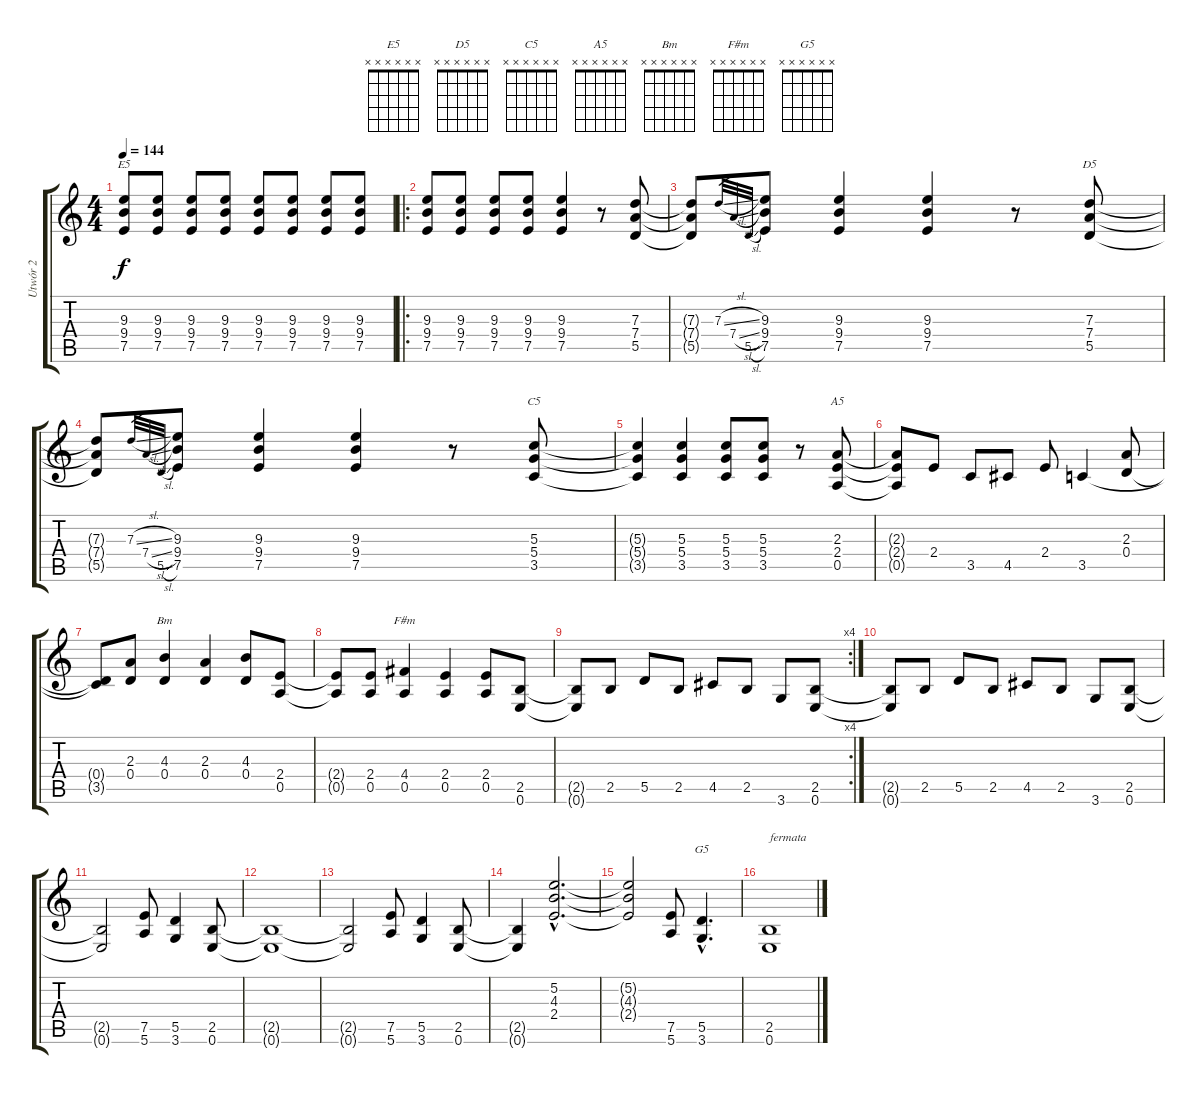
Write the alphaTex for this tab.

\track ("Utwór 2" "Utwór 2") {instrument distortionguitar}
\staff {score tabs}
\tuning (E4 B3 G3 D3 A2 E2) {hide}
\chord ("E5" x x x x x x) {firstfret 0}
\chord ("D5" x x x x x x) {firstfret 0}
\chord ("C5" x x x x x x) {firstfret 0}
\chord ("A5" x x x x x x) {firstfret 0}
\chord ("Bm" x x x x x x) {firstfret 0}
\chord ("F#m" x x x x x x) {firstfret 0}
\chord ("G5" x x x x x x) {firstfret 0}
\ts (4 4)
\tempo 144
\clef g2
\ks c
(9.3 9.4 7.5).8{ch "E5" dy f} (9.3 9.4 7.5).8 (9.3 9.4 7.5).8 (9.3 9.4 7.5).8 (9.3 9.4 7.5).8 (9.3 9.4 7.5).8 (9.3 9.4 7.5).8 (9.3 9.4 7.5).8 |
\ro
(9.3 9.4 7.5).8 (9.3 9.4 7.5).8 (9.3 9.4 7.5).8 (9.3 9.4 7.5).8 (9.3 9.4 7.5).4 r.8 (7.3 7.4 5.5).8 |
(7.3{t} 7.4{t} 5.5{t}).8 7.3{sl}.32{gr} 7.4{sl}.32{gr} 5.5{sl}.32{gr} (9.3 9.4 7.5).8 (9.3 9.4 7.5).4 (9.3 9.4 7.5).4 r.8 (7.3 7.4 5.5).8{ch "D5"} |
(7.3{t} 7.4{t} 5.5{t}).8 7.3{sl}.32{gr} 7.4{sl}.32{gr} 5.5{sl}.32{gr} (9.3 9.4 7.5).8 (9.3 9.4 7.5).4 (9.3 9.4 7.5).4 r.8 (5.3 5.4 3.5).8{ch "C5"} |
(5.3{t} 5.4{t} 3.5{t}).4 (5.3 5.4 3.5).4 (5.3 5.4 3.5).8 (5.3 5.4 3.5).8 r.8 (2.3 2.4 0.5).8{ch "A5"} |
(2.3{t} 2.4{t} 0.5{t}).8 2.4.8 3.5.8 4.5.8 2.4.8 3.5.4 (2.3 0.4).8 |
(0.4{t} 3.5{t}).8 (2.3 0.4).8 (4.3 0.4).4{ch "Bm"} (2.3 0.4).4 (4.3 0.4).8 (2.4 0.5).8 |
(2.4{t} 0.5{t}).8 (2.4 0.5).8 (4.4 0.5).4{ch "F#m"} (2.4 0.5).4 (2.4 0.5).8 (2.5 0.6).8 |
\rc 4
(2.5{t} 0.6{t}).8 2.5.8 5.5.8 2.5.8 4.5.8 2.5.8 3.6.8 (2.5 0.6).8 |
(2.5{t} 0.6{t}).8 2.5.8 5.5.8 2.5.8 4.5.8 2.5.8 3.6.8 (2.5 0.6).8 |
(2.5{t} 0.6{t}).2 (7.5 5.6).8 (5.5 3.6).4 (2.5 0.6).8 |
(2.5{t} 0.6{t}).1 |
(2.5{t} 0.6{t}).2 (7.5 5.6).8 (5.5 3.6).4 (2.5 0.6).8 |
(2.5{t} 0.6{t}).4 (5.2{hac} 4.3{hac} 2.4{hac}).2{d} |
(5.2{t} 4.3{t} 2.4{t}).2 (7.5 5.6).8 (5.5{hac} 3.6{hac}).4{d ch "G5"} |
(2.5 0.6).1{txt "fermata"}
